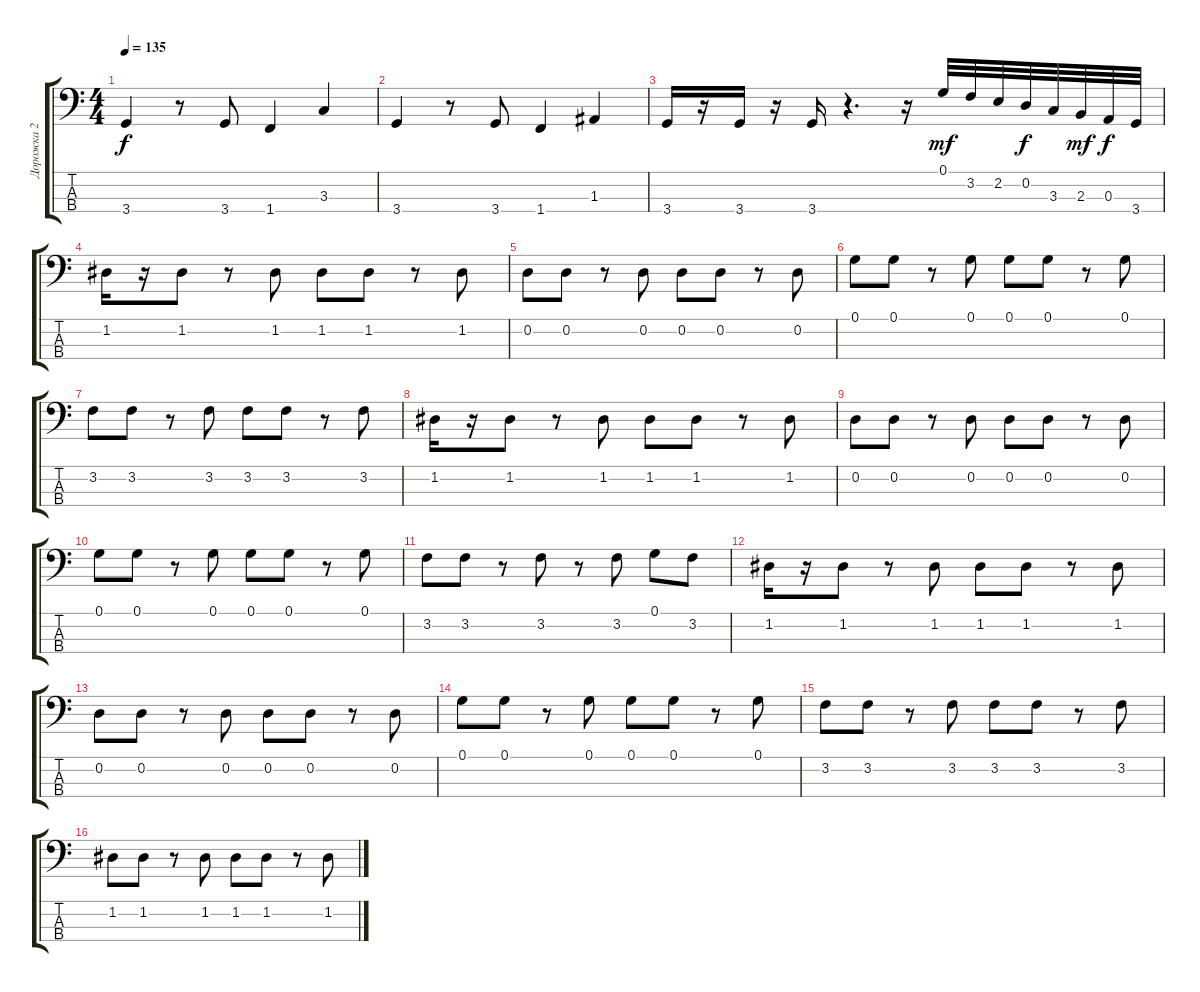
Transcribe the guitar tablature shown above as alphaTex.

\track ("Дорожка 2" "Дорожка 2") {instrument electricbassfinger}
\staff {score tabs}
\tuning (G2 D2 A1 E1) {hide}
\ts (4 4)
\tempo 135
\clef f4
\ks c
3.4.4{dy f} r.8 3.4.8 1.4.4 3.3.4 |
3.4.4 r.8 3.4.8 1.4.4 1.3.4 |
3.4.16 r.16 3.4.16 r.16 3.4.16 r.4{d} r.16 0.1.32{dy mf} 3.2.32 2.2.32 0.2.32{dy f} 3.3.32 2.3.32{dy mf} 0.3.32{dy f} 3.4.32 |
1.2.16 r.16 1.2.8 r.8 1.2.8 1.2.8 1.2.8 r.8 1.2.8 |
0.2.8 0.2.8 r.8 0.2.8 0.2.8 0.2.8 r.8 0.2.8 |
0.1.8 0.1.8 r.8 0.1.8 0.1.8 0.1.8 r.8 0.1.8 |
3.2.8 3.2.8 r.8 3.2.8 3.2.8 3.2.8 r.8 3.2.8 |
1.2.16 r.16 1.2.8 r.8 1.2.8 1.2.8 1.2.8 r.8 1.2.8 |
0.2.8 0.2.8 r.8 0.2.8 0.2.8 0.2.8 r.8 0.2.8 |
0.1.8 0.1.8 r.8 0.1.8 0.1.8 0.1.8 r.8 0.1.8 |
3.2.8 3.2.8 r.8 3.2.8 r.8 3.2.8 0.1.8 3.2.8 |
1.2.16 r.16 1.2.8 r.8 1.2.8 1.2.8 1.2.8 r.8 1.2.8 |
0.2.8 0.2.8 r.8 0.2.8 0.2.8 0.2.8 r.8 0.2.8 |
0.1.8 0.1.8 r.8 0.1.8 0.1.8 0.1.8 r.8 0.1.8 |
3.2.8 3.2.8 r.8 3.2.8 3.2.8 3.2.8 r.8 3.2.8 |
1.2.8 1.2.8 r.8 1.2.8 1.2.8 1.2.8 r.8 1.2.8
